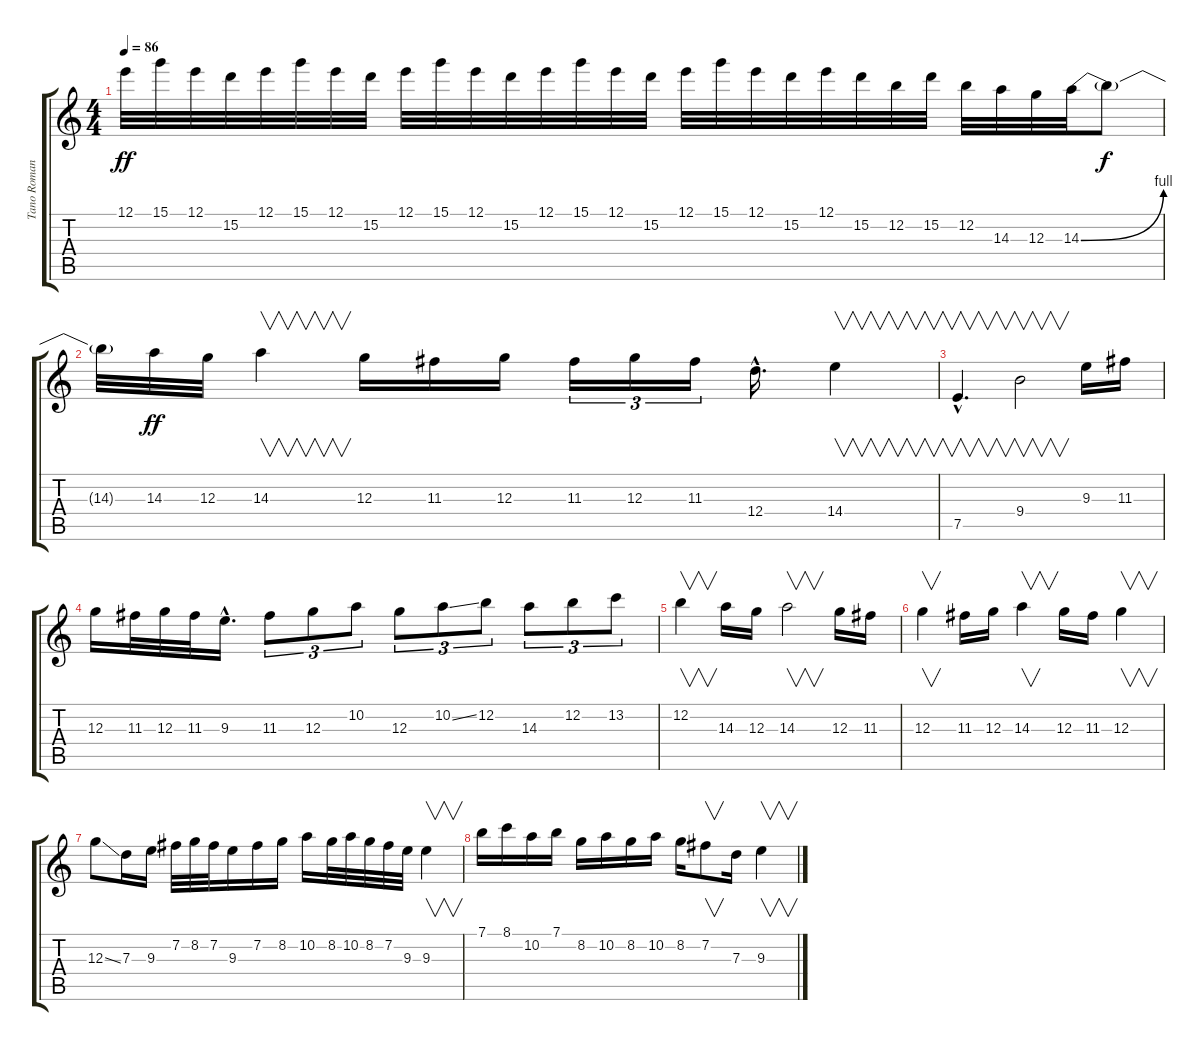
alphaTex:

\track ("Tano Romano (Solos)" "Tano Roman") {instrument distortionguitar}
\staff {score tabs}
\tuning (E4 B3 G3 D3 A2 E2) {hide}
\ts (4 4)
\tempo 86
\clef g2
\ks c
12.1.32{dy ff} 15.1.32 12.1.32 15.2.32 12.1.32 15.1.32 12.1.32 15.2.32 12.1.32 15.1.32 12.1.32 15.2.32 12.1.32 15.1.32 12.1.32 15.2.32 12.1.32 15.1.32 12.1.32 15.2.32 12.1.32 15.2.32 12.2.32 15.2.32 12.2.32 14.3.32 12.3.32 14.3{be (bend 0 0 60 4)}.32 14.3{t}.8{dy f} |
14.3{t}.32 14.3.32{dy ff} 12.3.32 14.3.4{v} 12.3.16 11.3.16 12.3.16 11.3.16{tu (3 2)} 12.3.16{tu (3 2)} 11.3.16{tu (3 2)} 12.4{hac}.16{d} 14.4.4{v} |
7.5{hac}.4{v d} 9.4.2{v} 9.3.16 11.3.16 |
12.3.16 11.3.32 12.3.32 11.3.32 9.3{hac}.16{d} 11.3.8{tu (3 2)} 12.3.8{tu (3 2)} 10.2.8{tu (3 2)} 12.3.8{tu (3 2)} 10.2{ss}.8{tu (3 2)} 12.2.8{tu (3 2)} 14.3.8{tu (3 2)} 12.2.8{tu (3 2)} 13.2.8{tu (3 2)} |
12.2.4{v} 14.3.16 12.3.16 14.3.2{v} 12.3.16 11.3.16 |
12.3.4{v} 11.3.16 12.3.16 14.3.4{v} 12.3.16 11.3.16 12.3.4{v} |
12.3{ss}.8 7.3.16 9.3.16 7.2.32 8.2.32 7.2.32 9.3.16 7.2.16 8.2.16 10.2.16 8.2.32 10.2.32 8.2.32 7.2.32 9.3.32 9.3.4{v} |
7.1.16 8.1.16 10.2.16 7.1.16 8.2.16 10.2.16 8.2.16 10.2.16 8.2.16 7.2.8{v} 7.3.16 9.3.4{v}
